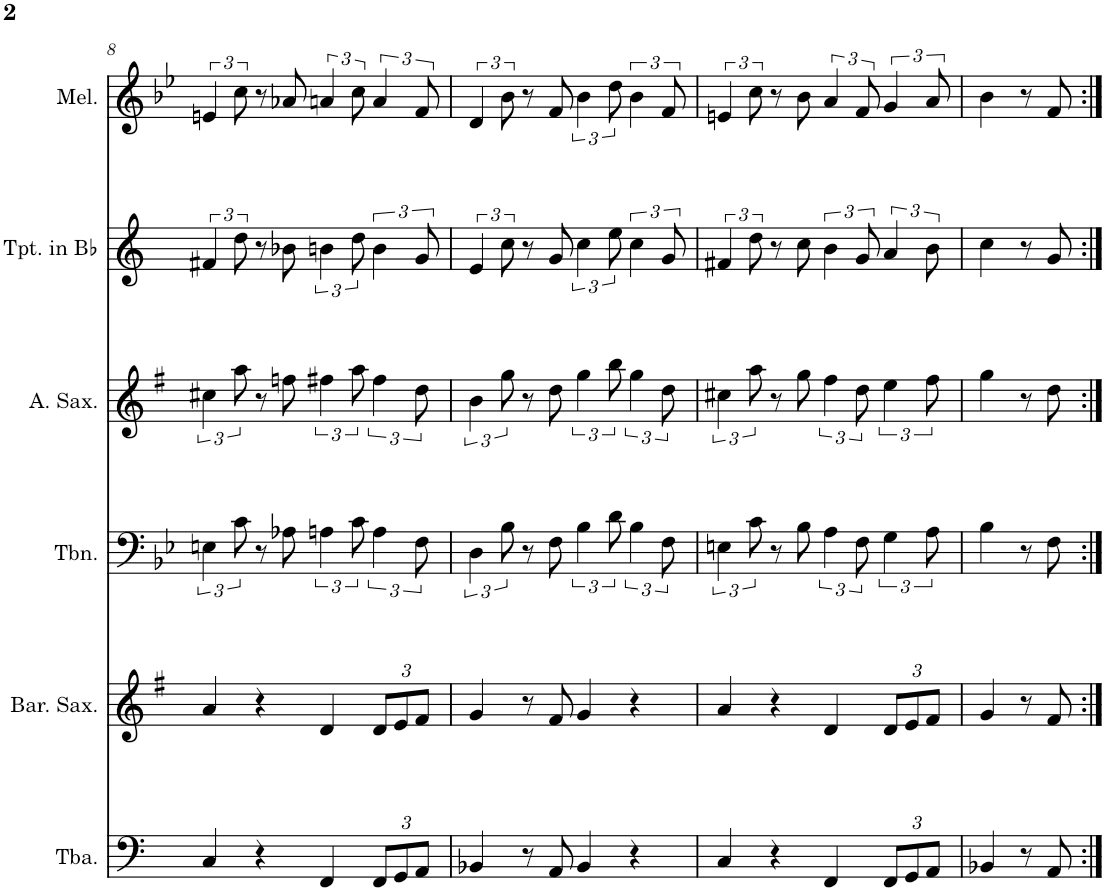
**kern	**kern	**kern	**kern	**kern	**kern
*part6	*part5	*part4	*part3	*part2	*part1
*staff6	*staff5	*staff4	*staff3	*staff2	*staff1
*I"Tuba	*I"Baritone Saxophone	*I"Trombone	*I"Alto Saxophone	*I"Trumpet in Bb	*I"Melodica
*I'Tba.	*I'Bar. Sax.	*I'Tbn.	*I'A. Sax.	*I'Tpt. in Bb	*I'Mel.
!!LO:PB:g=z
*clefF4	*clefG2	*clefF4	*clefG2	*clefG2	*clefG2
*	*Trd12c21	*	*Trd5c9	*Trd1c2	*
*k[]	*k[f#]	*k[b-e-]	*k[f#]	*k[]	*k[b-e-]
*M4/4	*M4/4	*M4/4	*M4/4	*M4/4	*M4/4
=8	=8	=8	=8	=8	=8
4C/	4a/	6En\	6cc#X\	6f#X/	6en/
.	.	12c\	12aa\	12dd\	12cc\
4r	4r	8r	8r	8r	8r
.	.	8A-X\	8ffn\	8b-X\	8a-X/
4FF/	4d/	6An\	6ff#X\	6bn\	6an/
.	.	12c\	12aa\	12dd\	12cc\
*Xbrackettup	*Xbrackettup	*	*	*	*
12FF/L	12d/L	6A\	6ff#\	6b\	6a/
12GG/	12e/	.	.	.	.
12AA/J	12f#/J	12F\	12dd\	12g/	12f/
=9	=9	=9	=9	=9	=9
4BB-X/	4g/	6D\	6b\	6e/	6d/
.	.	12B-\	12gg\	12cc\	12b-\
8r	8r	8r	8r	8r	8r
8AA/	8f#/	8F\	8dd\	8g/	8f/
4BB-/	4g/	6B-\	6gg\	6cc\	6b-\
.	.	12d\	12bb\	12ee\	12dd\
4r	4r	6B-\	6gg\	6cc\	6b-\
.	.	12F\	12dd\	12g/	12f/
=10	=10	=10	=10	=10	=10
4C/	4a/	6En\	6cc#X\	6f#X/	6en/
.	.	12c\	12aa\	12dd\	12cc\
4r	4r	8r	8r	8r	8r
.	.	8B-\	8gg\	8cc\	8b-\
4FF/	4d/	6A\	6ff#\	6b\	6a/
.	.	12F\	12dd\	12g/	12f/
12FF/L	12d/L	6G\	6ee\	6a/	6g/
12GG/	12e/	.	.	.	.
12AA/J	12f#/J	12A\	12ff#\	12b\	12a/
=11	=11	=11	=11	=11	=11
4BB-X/	4g/	4B-\	4gg\	4cc\	4b-\
8r	8r	8r	8r	8r	8r
8AA/	8f#/	8F\	8dd\	8g/	8f/
=:|!	=:|!	=:|!	=:|!	=:|!	=:|!
*-	*-	*-	*-	*-	*-
